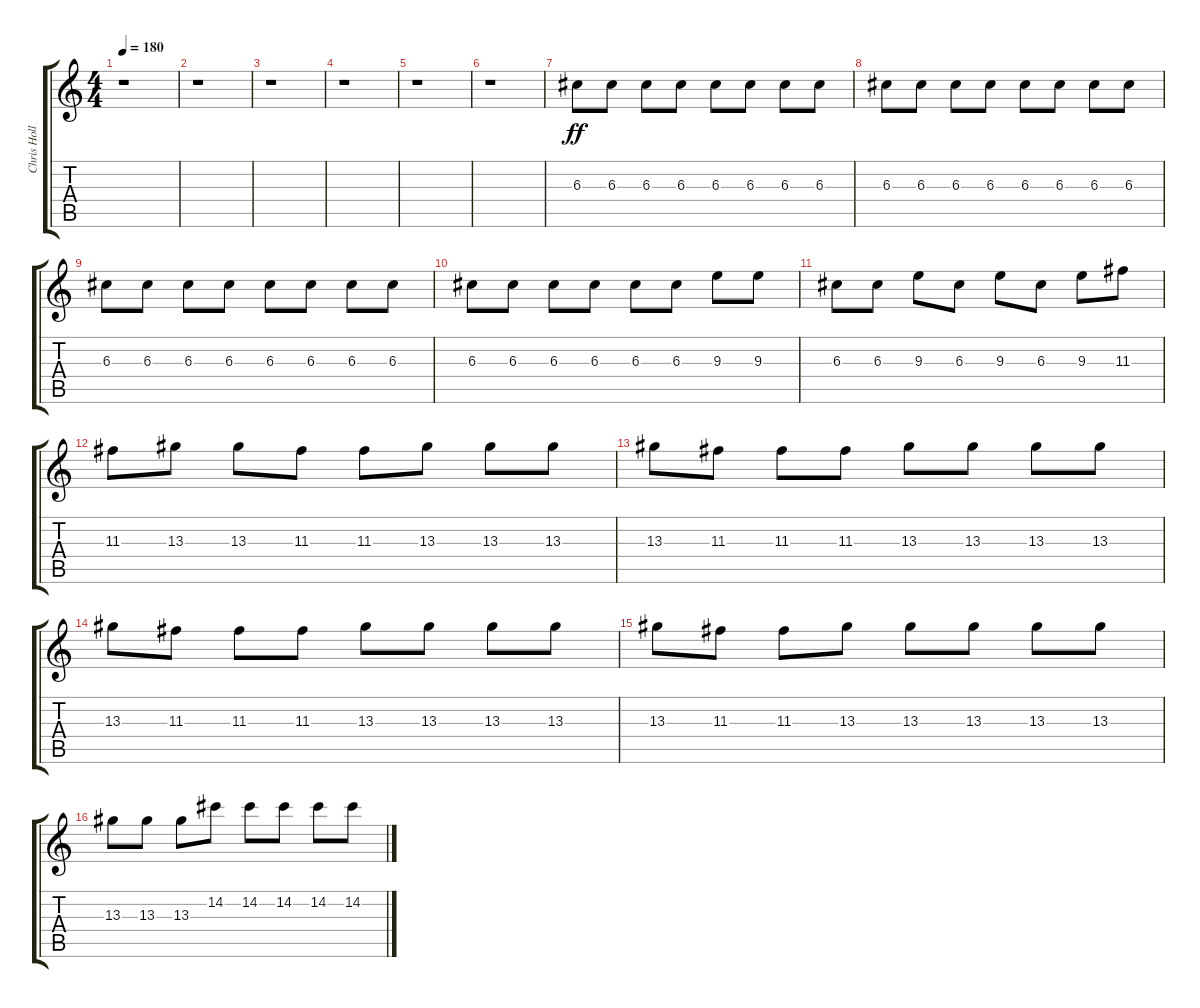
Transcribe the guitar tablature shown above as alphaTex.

\track ("Chris Hollard" "Chris Holl") {instrument distortionguitar}
\staff {score tabs}
\tuning (E4 B3 G3 D3 A2 E2) {hide}
\ts (4 4)
\tempo 180
\clef g2
\ks c
r.1{dy ff instrument distortionguitar} |
r.1 |
r.1 |
r.1 |
r.1 |
r.1 |
6.3.8 6.3.8 6.3.8 6.3.8 6.3.8 6.3.8 6.3.8 6.3.8 |
6.3.8 6.3.8 6.3.8 6.3.8 6.3.8 6.3.8 6.3.8 6.3.8 |
6.3.8 6.3.8 6.3.8 6.3.8 6.3.8 6.3.8 6.3.8 6.3.8 |
6.3.8 6.3.8 6.3.8 6.3.8 6.3.8 6.3.8 9.3.8 9.3.8 |
6.3.8 6.3.8 9.3.8 6.3.8 9.3.8 6.3.8 9.3.8 11.3.8 |
11.3.8 13.3.8 13.3.8 11.3.8 11.3.8 13.3.8 13.3.8 13.3.8 |
13.3.8 11.3.8 11.3.8 11.3.8 13.3.8 13.3.8 13.3.8 13.3.8 |
13.3.8 11.3.8 11.3.8 11.3.8 13.3.8 13.3.8 13.3.8 13.3.8 |
13.3.8 11.3.8 11.3.8 13.3.8 13.3.8 13.3.8 13.3.8 13.3.8 |
13.3.8 13.3.8 13.3.8 14.2.8 14.2.8 14.2.8 14.2.8 14.2.8
